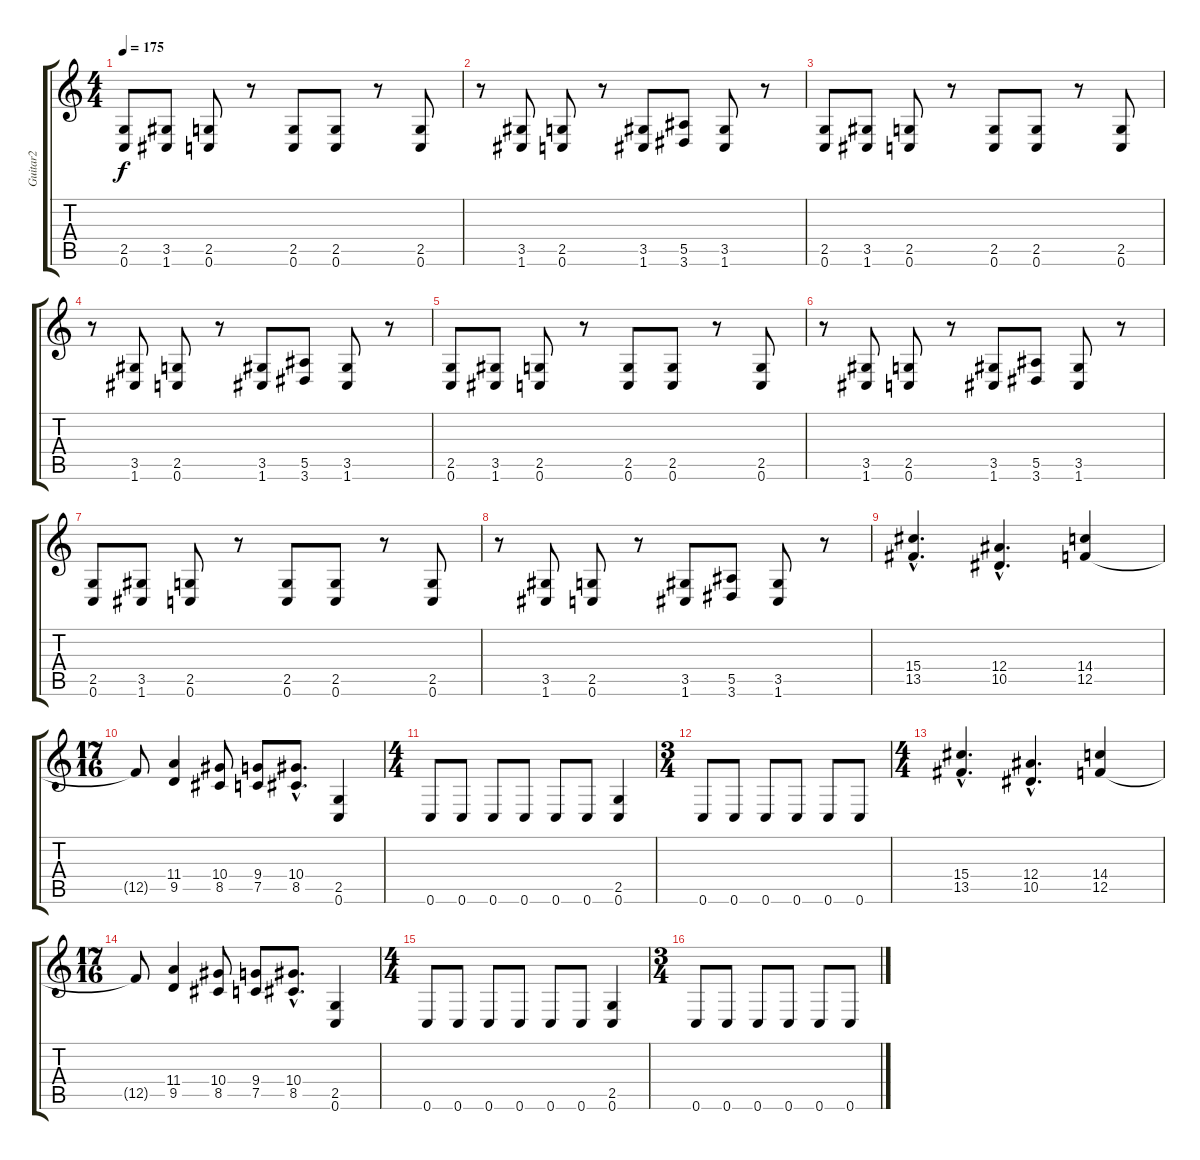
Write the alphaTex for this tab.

\track ("Guitar2" "Guitar2") {instrument distortionguitar}
\staff {score tabs}
\tuning (C4 G3 Eb3 Bb2 F2 C2) {hide}
\ts (4 4)
\tempo 175
\clef g2
\ks c
(2.5 0.6).8{dy f} (3.5 1.6).8 (2.5 0.6).8 r.8 (2.5 0.6).8 (2.5 0.6).8 r.8 (2.5 0.6).8 |
r.8 (3.5 1.6).8 (2.5 0.6).8 r.8 (3.5 1.6).8 (5.5 3.6).8 (3.5 1.6).8 r.8 |
(2.5 0.6).8 (3.5 1.6).8 (2.5 0.6).8 r.8 (2.5 0.6).8 (2.5 0.6).8 r.8 (2.5 0.6).8 |
r.8 (3.5 1.6).8 (2.5 0.6).8 r.8 (3.5 1.6).8 (5.5 3.6).8 (3.5 1.6).8 r.8 |
(2.5 0.6).8 (3.5 1.6).8 (2.5 0.6).8 r.8 (2.5 0.6).8 (2.5 0.6).8 r.8 (2.5 0.6).8 |
r.8 (3.5 1.6).8 (2.5 0.6).8 r.8 (3.5 1.6).8 (5.5 3.6).8 (3.5 1.6).8 r.8 |
(2.5 0.6).8 (3.5 1.6).8 (2.5 0.6).8 r.8 (2.5 0.6).8 (2.5 0.6).8 r.8 (2.5 0.6).8 |
r.8 (3.5 1.6).8 (2.5 0.6).8 r.8 (3.5 1.6).8 (5.5 3.6).8 (3.5 1.6).8 r.8 |
(15.4{hac} 13.5{hac}).4{d} (12.4{hac} 10.5{hac}).4{d} (14.4 12.5).4 |
\ts (17 16)
12.5{t}.8 (11.4 9.5).4 (10.4 8.5).8 (9.4 7.5).8 (10.4{hac} 8.5{hac}).8{d} (2.5 0.6).4 |
\ts (4 4)
0.6.8 0.6.8 0.6.8 0.6.8 0.6.8 0.6.8 (2.5 0.6).4 |
\ts (3 4)
0.6.8 0.6.8 0.6.8 0.6.8 0.6.8 0.6.8 |
\ts (4 4)
(15.4{hac} 13.5{hac}).4{d} (12.4{hac} 10.5{hac}).4{d} (14.4 12.5).4 |
\ts (17 16)
12.5{t}.8 (11.4 9.5).4 (10.4 8.5).8 (9.4 7.5).8 (10.4{hac} 8.5{hac}).8{d} (2.5 0.6).4 |
\ts (4 4)
0.6.8 0.6.8 0.6.8 0.6.8 0.6.8 0.6.8 (2.5 0.6).4 |
\ts (3 4)
0.6.8 0.6.8 0.6.8 0.6.8 0.6.8 0.6.8
